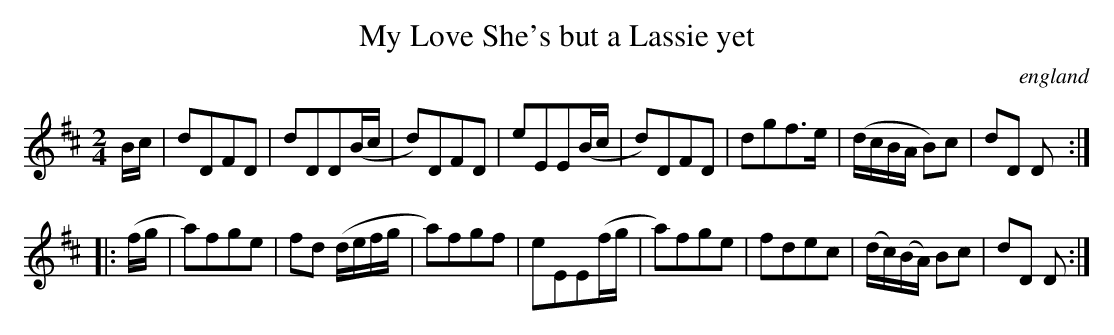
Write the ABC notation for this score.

X:1
T:My Love She's but a Lassie yet
O:england
M:2/4
L:1/8
K:D
B/c/|\
dDFD| dDD(B/c/| d)DFD| eEE(B/c/|\
d)DFD| dgf>e| (d/c/B/A/ B)c| dD D::
(f/g/|\
a)fge| fd (d/e/f/g/| a)fgf| eEE(f/g/|\
a)fge| fdec| (d/c/)(B/A/) Bc| dD D:|
